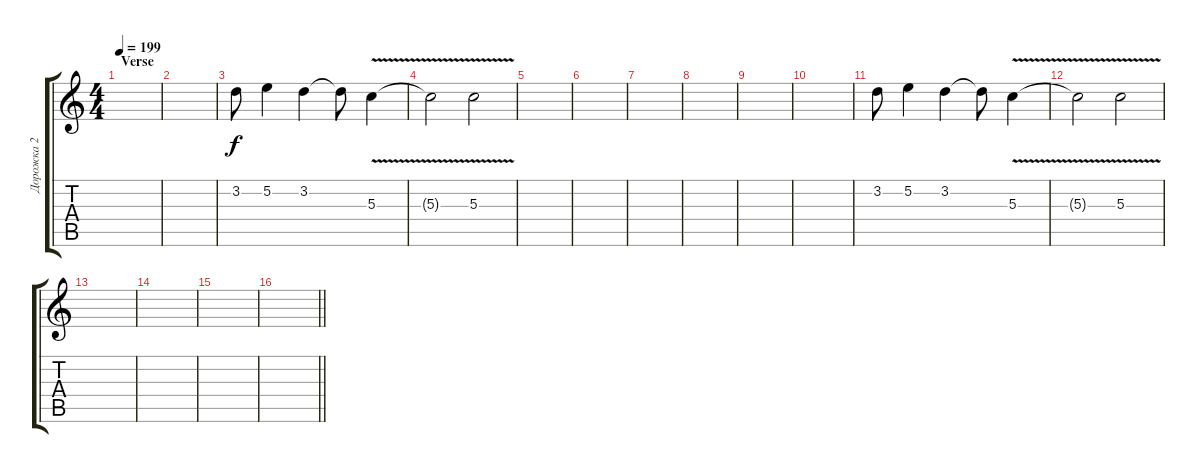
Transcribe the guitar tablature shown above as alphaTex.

\track ("Дорожка 2" "Дорожка 2") {instrument distortionguitar}
\staff {score tabs}
\tuning (E4 B3 G3 D3 A2 E2) {hide}
\ts (4 4)
\section ("" "Verse")
\tempo 199
\clef g2
\ks c
|
|
3.2.8 5.2.4 3.2.4 3.2{t}.8 5.3{v}.4 |
5.3{t}.2 5.3{v}.2 |
|
|
|
|
|
|
3.2.8 5.2.4 3.2.4 3.2{t}.8 5.3{v}.4 |
5.3{t}.2 5.3{v}.2 |
|
|
|
\barLineRight lightlight
